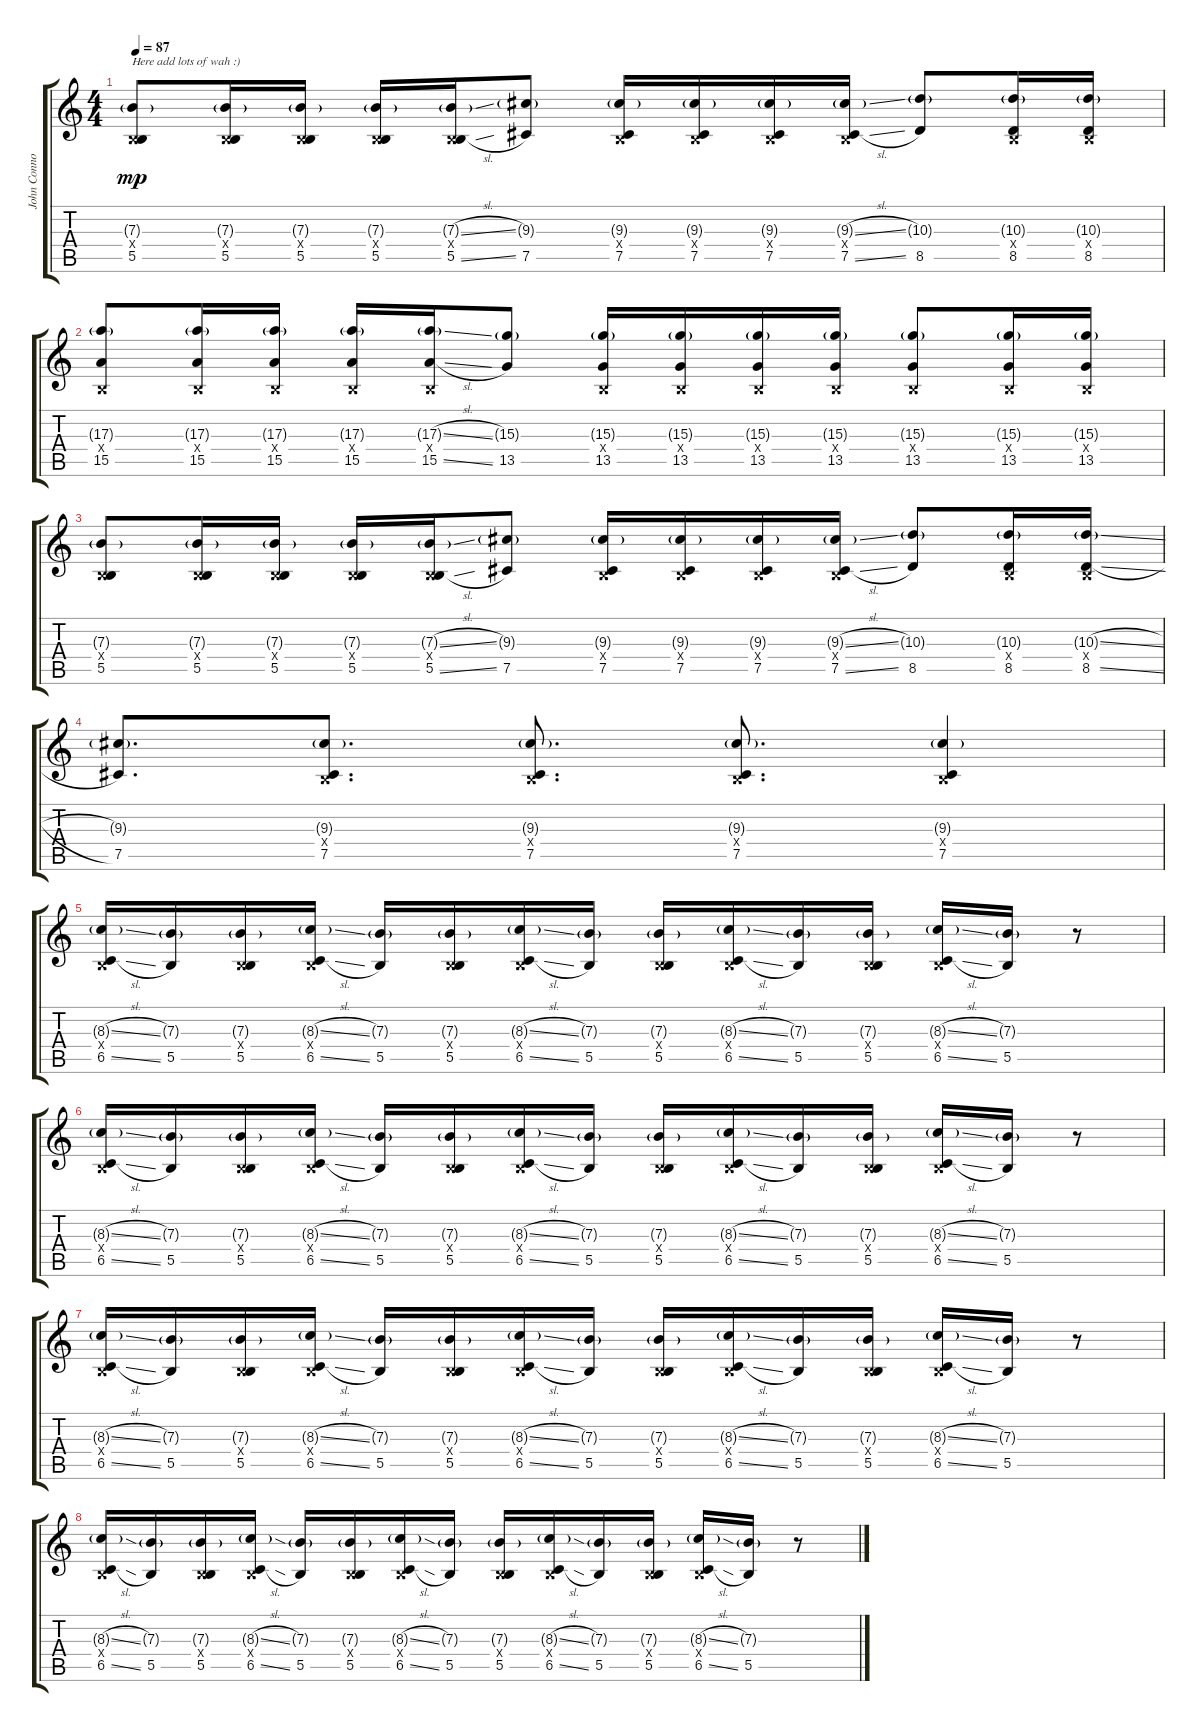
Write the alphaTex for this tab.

\track ("John Connolly" "John Conno") {instrument distortionguitar}
\staff {score tabs}
\tuning (B3 A3 E3 B2 Gb2 B1) {hide}
\ts (4 4)
\tempo 87
\clef g2
\ks c
(7.3{g} 0.4{x} 5.5).8{txt "Here add lots of wah :)" dy mp} (7.3{g} 0.4{x} 5.5).16 (7.3{g} 0.4{x} 5.5).16 (7.3{g} 0.4{x} 5.5).16 (7.3{sl g} 0.4{x} 5.5{sl}).16 (9.3{g} 7.5).8 (9.3{g} 0.4{x} 7.5).16 (9.3{g} 0.4{x} 7.5).16 (9.3{g} 0.4{x} 7.5).16 (9.3{sl g} 0.4{x} 7.5{sl}).16 (10.3{g} 8.5).8 (10.3{g} 0.4{x} 8.5).16 (10.3{g} 0.4{x} 8.5).16 |
(17.3{g} 0.4{x} 15.5).8 (17.3{g} 0.4{x} 15.5).16 (17.3{g} 0.4{x} 15.5).16 (17.3{g} 0.4{x} 15.5).16 (17.3{sl g} 0.4{x} 15.5{sl}).16 (15.3{g} 13.5).8 (15.3{g} 0.4{x} 13.5).16 (15.3{g} 0.4{x} 13.5).16 (15.3{g} 0.4{x} 13.5).16 (15.3{g} 0.4{x} 13.5).16 (15.3{g} 0.4{x} 13.5).8 (15.3{g} 0.4{x} 13.5).16 (15.3{g} 0.4{x} 13.5).16 |
(7.3{g} 0.4{x} 5.5).8 (7.3{g} 0.4{x} 5.5).16 (7.3{g} 0.4{x} 5.5).16 (7.3{g} 0.4{x} 5.5).16 (7.3{sl g} 0.4{x} 5.5{sl}).16 (9.3{g} 7.5).8 (9.3{g} 0.4{x} 7.5).16 (9.3{g} 0.4{x} 7.5).16 (9.3{g} 0.4{x} 7.5).16 (9.3{sl g} 0.4{x} 7.5{sl}).16 (10.3{g} 8.5).8 (10.3{g} 0.4{x} 8.5).16 (10.3{sl g} 0.4{x} 8.5{sl}).16 |
(9.3{g} 7.5).8{d} (9.3{g} 0.4{x} 7.5).8{d} (9.3{g} 0.4{x} 7.5).8{d} (9.3{g} 0.4{x} 7.5).8{d} (9.3{g} 0.4{x} 7.5).4 |
(8.3{sl g} 0.4{x} 6.5{sl}).16 (7.3{g} 5.5).16 (7.3{g} 0.4{x} 5.5).16 (8.3{sl g} 0.4{x} 6.5{sl}).16 (7.3{g} 5.5).16 (7.3{g} 0.4{x} 5.5).16 (8.3{sl g} 0.4{x} 6.5{sl}).16 (7.3{g} 5.5).16 (7.3{g} 0.4{x} 5.5).16 (8.3{sl g} 0.4{x} 6.5{sl}).16 (7.3{g} 5.5).16 (7.3{g} 0.4{x} 5.5).16 (8.3{sl g} 0.4{x} 6.5{sl}).16 (7.3{g} 5.5).16 r.8 |
(8.3{sl g} 0.4{x} 6.5{sl}).16 (7.3{g} 5.5).16 (7.3{g} 0.4{x} 5.5).16 (8.3{sl g} 0.4{x} 6.5{sl}).16 (7.3{g} 5.5).16 (7.3{g} 0.4{x} 5.5).16 (8.3{sl g} 0.4{x} 6.5{sl}).16 (7.3{g} 5.5).16 (7.3{g} 0.4{x} 5.5).16 (8.3{sl g} 0.4{x} 6.5{sl}).16 (7.3{g} 5.5).16 (7.3{g} 0.4{x} 5.5).16 (8.3{sl g} 0.4{x} 6.5{sl}).16 (7.3{g} 5.5).16 r.8 |
(8.3{sl g} 0.4{x} 6.5{sl}).16 (7.3{g} 5.5).16 (7.3{g} 0.4{x} 5.5).16 (8.3{sl g} 0.4{x} 6.5{sl}).16 (7.3{g} 5.5).16 (7.3{g} 0.4{x} 5.5).16 (8.3{sl g} 0.4{x} 6.5{sl}).16 (7.3{g} 5.5).16 (7.3{g} 0.4{x} 5.5).16 (8.3{sl g} 0.4{x} 6.5{sl}).16 (7.3{g} 5.5).16 (7.3{g} 0.4{x} 5.5).16 (8.3{sl g} 0.4{x} 6.5{sl}).16 (7.3{g} 5.5).16 r.8 |
(8.3{sl g} 0.4{x} 6.5{sl}).16 (7.3{g} 5.5).16 (7.3{g} 0.4{x} 5.5).16 (8.3{sl g} 0.4{x} 6.5{sl}).16 (7.3{g} 5.5).16 (7.3{g} 0.4{x} 5.5).16 (8.3{sl g} 0.4{x} 6.5{sl}).16 (7.3{g} 5.5).16 (7.3{g} 0.4{x} 5.5).16 (8.3{sl g} 0.4{x} 6.5{sl}).16 (7.3{g} 5.5).16 (7.3{g} 0.4{x} 5.5).16 (8.3{sl g} 0.4{x} 6.5{sl}).16 (7.3{g} 5.5).16 r.8
